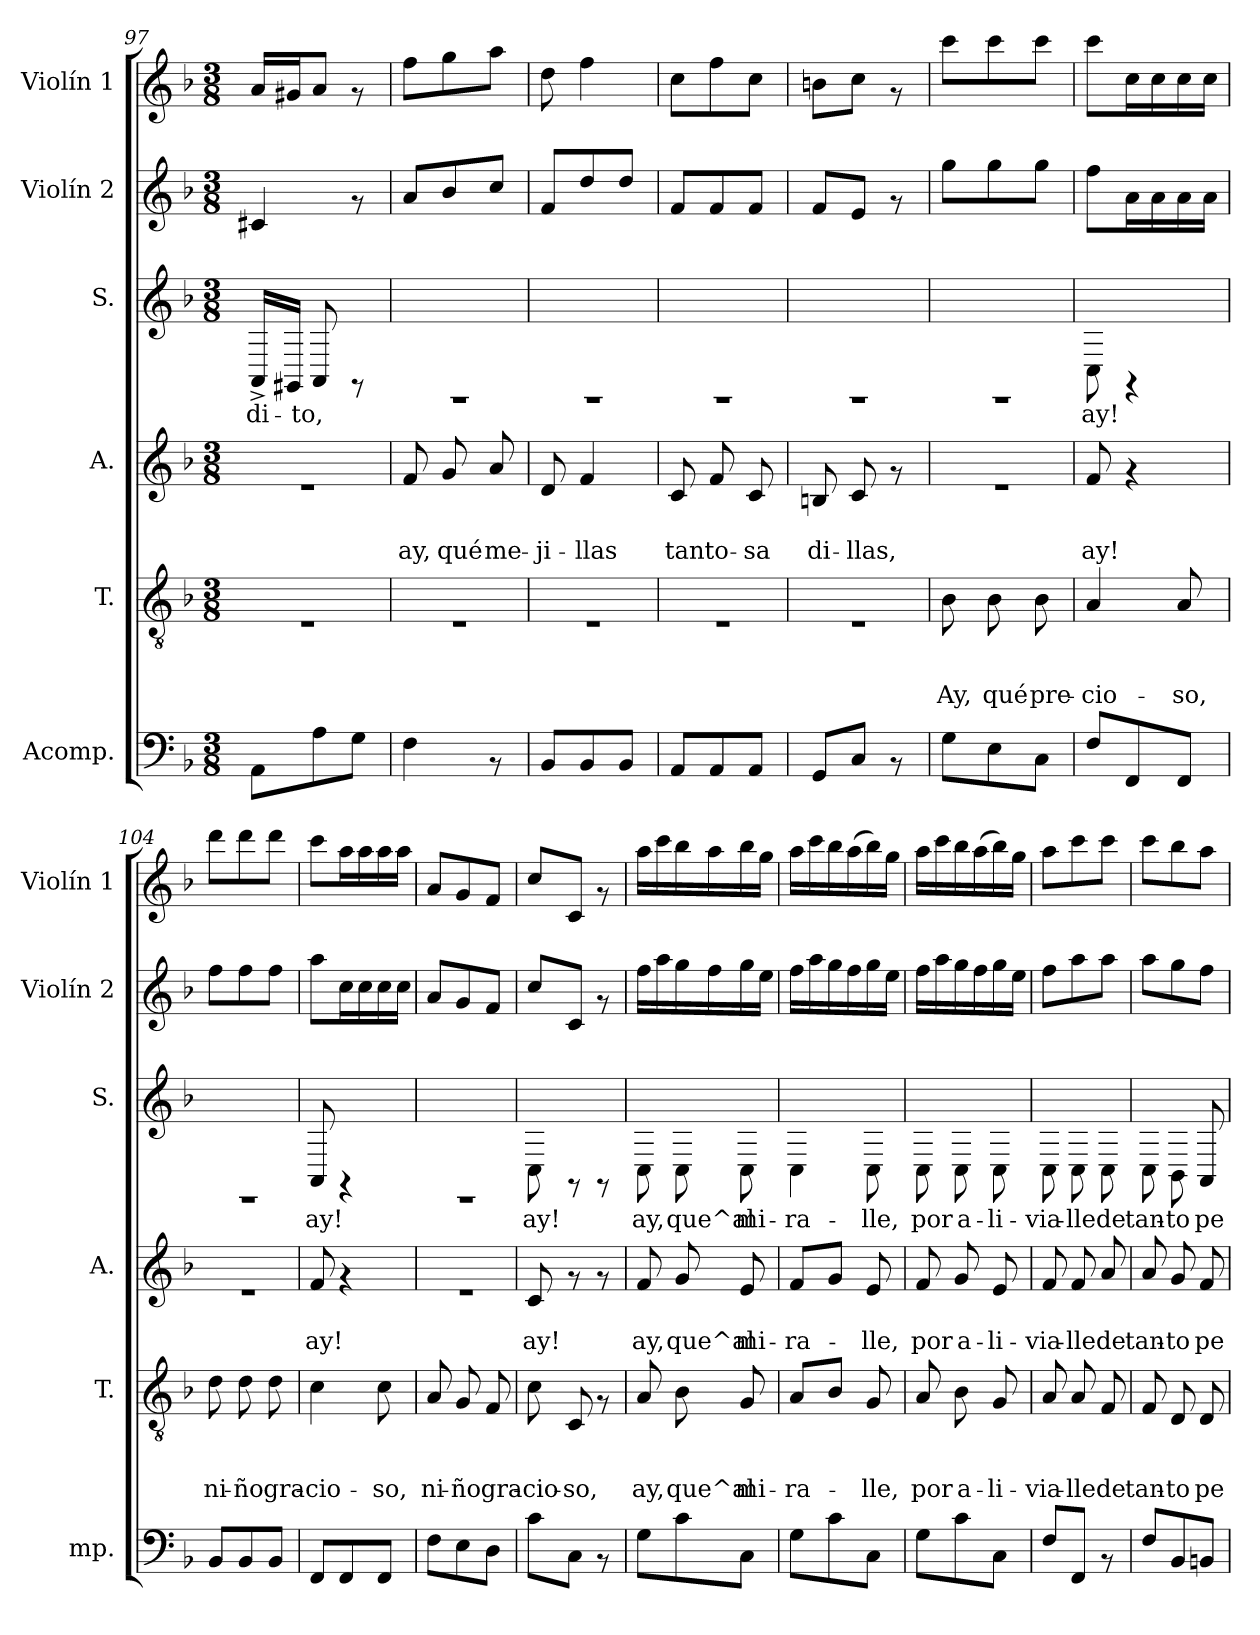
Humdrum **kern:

**kern	**kern	**text	**text	**text	**kern	**text	**text	**kern	**text	**kern	**kern
*part6	*part5	*part5	*part5	*part5	*part4	*part4	*part4	*part3	*part3	*part2	*part1
*staff6	*staff5	*staff5	*staff5	*staff5	*staff4	*staff4	*staff4	*staff3	*staff3	*staff2	*staff1
*I"Acomp.	*I"T.	*	*	*	*I"A.	*	*	*I"S.	*	*I"Violín 2	*I"Violín 1
*I'mp.	*I'T.	*	*	*	*I'A.	*	*	*I'S.	*	*I'Violín 2	*I'Violín 1
*clefF4	*clefGv2	*	*	*	*clefG2	*	*	*clefG2	*	*clefG2	*clefG2
*k[b-]	*k[b-]	*	*	*	*k[b-]	*	*	*k[b-]	*	*k[b-]	*k[b-]
*F:	*F:	*	*	*	*F:	*	*	*F:	*	*F:	*F:
*M3/8	*M3/8	*	*	*	*M3/8	*	*	*M3/8	*	*M3/8	*M3/8
=97	=97	=97	=97	=97	=97	=97	=97	=97	=97	=97	=97
!	!	!	!	!	!	!	!	!	!LO:LY:b	!	!
8AA\L	4.rE	.	.	.	4.re	.	.	16AA^</LL	-di-	4c#X/	16a/LL
.	.	.	.	.	.	.	.	16GG#X/JJ	.	.	16g#X/J
!	!	!	!	!	!	!	!	!	!LO:LY:b	!	!
8A\	.	.	.	.	.	.	.	8AA/	-to,	.	8a/J
8G\J	.	.	.	.	.	.	.	8rFF	.	8rf	8rf
=98	=98	=98	=98	=98	=98	=98	=98	=98	=98	=98	=98
!	!	!	!	!	!	!	!LO:LY:b:rj	!	!	!	!
4F\	4.rE	.	.	.	8f/	.	ay,	4.rEE	.	8a/L	8ff\L
!	!	!	!	!	!	!	!LO:LY:b:rj	!	!	!	!
.	.	.	.	.	8g/	.	qué	.	.	8b-/	8gg\
!	!	!	!	!	!	!	!LO:LY:b:rj	!	!	!	!
8rAA	.	.	.	.	8a/	.	me-	.	.	8cc/J	8aa\J
=99	=99	=99	=99	=99	=99	=99	=99	=99	=99	=99	=99
!	!	!	!	!	!	!	!LO:LY:b:rj	!	!	!	!
8BB-/L	4.rE	.	.	.	8d/	.	-ji-	4.rEE	.	8f/L	8dd\
!	!	!	!	!	!	!	!LO:LY:b:rj	!	!	!	!
8BB-/	.	.	.	.	4f/	.	-llas	.	.	8dd/	4ff\
8BB-/J	.	.	.	.	.	.	.	.	.	8dd/J	.
!!LO:LB:g=z
=100	=100	=100	=100	=100	=100	=100	=100	=100	=100	=100	=100
!	!	!	!	!	!	!	!LO:LY:b:rj	!	!	!	!
8AA/L	4.rE	.	.	.	8c/	.	tan	4.rEE	.	8f/L	8cc\L
!	!	!	!	!	!	!	!LO:LY:b:rj	!	!	!	!
8AA/	.	.	.	.	8f/	.	to-	.	.	8f/	8ff\
!	!	!	!	!	!	!	!LO:LY:b:rj	!	!	!	!
8AA/J	.	.	.	.	8c/	.	-sa	.	.	8f/J	8cc\J
=101	=101	=101	=101	=101	=101	=101	=101	=101	=101	=101	=101
!	!	!	!	!	!	!	!LO:LY:b:rj	!	!	!	!
8GG/L	4.rE	.	.	.	8Bn/	.	di-	4.rEE	.	8f/L	8bn\L
!	!	!	!	!	!	!	!LO:LY:b:rj	!	!	!	!
8C/J	.	.	.	.	8c/	.	-llas,	.	.	8e/J	8cc\J
8rAA	.	.	.	.	8rf	.	.	.	.	8rf	8rf
=102	=102	=102	=102	=102	=102	=102	=102	=102	=102	=102	=102
!	!	!	!	!LO:LY:b	!	!	!	!	!	!	!
8G\L	8B-\	.	.	Ay,	4.re	.	.	4.rEE	.	8gg\L	8ccc\L
!	!	!	!	!LO:LY:b	!	!	!	!	!	!	!
8E\	8B-\	.	.	qué	.	.	.	.	.	8gg\	8ccc\
!	!	!	!	!LO:LY:b	!	!	!	!	!	!	!
8C\J	8B-\	.	.	pre-	.	.	.	.	.	8gg\J	8ccc\J
=103	=103	=103	=103	=103	=103	=103	=103	=103	=103	=103	=103
!	!	!	!	!LO:LY:b	!	!	!LO:LY:b:rj	!	!LO:LY:b	!	!
8F/L	4A/	.	.	-cio-	8f/	.	ay!	8C\	ay!	8ff\L	8ccc\L
8FF/	.	.	.	.	4rf	.	.	4rFF	.	16a\L	16cc\L
.	.	.	.	.	.	.	.	.	.	16a\	16cc\
!	!	!	!	!LO:LY:b	!	!	!	!	!	!	!
8FF/J	8A/	.	.	-so,	.	.	.	.	.	16a\	16cc\
.	.	.	.	.	.	.	.	.	.	16a\JJ	16cc\JJ
=104	=104	=104	=104	=104	=104	=104	=104	=104	=104	=104	=104
!	!	!	!	!LO:LY:b	!	!	!	!	!	!	!
8BB-/L	8d\	.	.	ni-	4.re	.	.	4.rEE	.	8ff\L	8ddd\L
!	!	!	!	!LO:LY:b	!	!	!	!	!	!	!
8BB-/	8d\	.	.	-ño	.	.	.	.	.	8ff\	8ddd\
!	!	!	!	!LO:LY:b	!	!	!	!	!	!	!
8BB-/J	8d\	.	.	gra-	.	.	.	.	.	8ff\J	8ddd\J
=105	=105	=105	=105	=105	=105	=105	=105	=105	=105	=105	=105
!	!	!	!	!LO:LY:b	!	!	!LO:LY:b:rj	!	!LO:LY:b	!	!
8FF/L	4c\	.	.	-cio-	8f/	.	ay!	8AA/	ay!	8aa\L	8ccc\L
8FF/	.	.	.	.	4rf	.	.	4rFF	.	16cc\L	16aa\L
.	.	.	.	.	.	.	.	.	.	16cc\	16aa\
!	!	!	!	!LO:LY:b	!	!	!	!	!	!	!
8FF/J	8c\	.	.	-so,	.	.	.	.	.	16cc\	16aa\
.	.	.	.	.	.	.	.	.	.	16cc\JJ	16aa\JJ
!!LO:LB:g=z
=106	=106	=106	=106	=106	=106	=106	=106	=106	=106	=106	=106
!	!	!	!	!LO:LY:b	!	!	!	!	!	!	!
8F\L	8A/	.	.	ni-	4.re	.	.	4.rEE	.	8a/L	8a/L
!	!	!	!	!LO:LY:b	!	!	!	!	!	!	!
8E\	8G/	.	.	-ño	.	.	.	.	.	8g/	8g/
!	!	!	!	!LO:LY:b	!	!	!	!	!	!	!
8D\J	8F/	.	.	gra-	.	.	.	.	.	8f/J	8f/J
=107	=107	=107	=107	=107	=107	=107	=107	=107	=107	=107	=107
!	!	!	!	!LO:LY:b	!	!	!LO:LY:b:rj	!	!LO:LY:b	!	!
8c\L	8c\	.	.	-cio-	8c/	.	ay!	8C\	ay!	8cc/L	8cc/L
!	!	!	!	!LO:LY:b	!	!	!	!	!	!	!
8C\J	8C/	.	.	-so,	8rf	.	.	8rFF	.	8c/J	8c/J
8rAA	8rF	.	.	.	8rf	.	.	8rFF	.	8rf	8rf
=108	=108	=108	=108	=108	=108	=108	=108	=108	=108	=108	=108
!	!	!	!	!LO:LY:b	!	!	!LO:LY:b:rj	!	!LO:LY:b	!	!
8G\L	8A/	.	.	ay,	8f/	.	ay,	8C\	ay,	16ff\LL	16aa\LL
.	.	.	.	.	.	.	.	.	.	16aa\	16ccc\
!	!	!	!	!LO:LY:b	!	!	!LO:LY:b:rj	!	!LO:LY:b	!	!
8c\	8B-\	.	.	que^al	8g/	.	que^al	8C\	que^al	16gg\	16bb-\
.	.	.	.	.	.	.	.	.	.	16ff\	16aa\
!	!	!	!	!LO:LY:b	!	!	!LO:LY:b:rj	!	!LO:LY:b	!	!
8C\J	8G/	.	.	mi-	8e/	.	mi-	8C\	mi-	16gg\	16bb-\
.	.	.	.	.	.	.	.	.	.	16ee\JJ	16gg\JJ
=109	=109	=109	=109	=109	=109	=109	=109	=109	=109	=109	=109
!	!	!	!	!LO:LY:b	!	!	!LO:LY:b:rj	!	!LO:LY:b	!	!
8G\L	8A/L	.	.	-ra-	8f/L	.	-ra-	4C\	-ra-	16ff\LL	16aa\LL
.	.	.	.	.	.	.	.	.	.	16aa\	16ccc\
8c\	8B-/J	.	.	.	8g/J	.	.	.	.	16gg\	16bb-\
.	.	.	.	.	.	.	.	.	.	16ff\	(>16aa\
!	!	!	!	!LO:LY:b	!	!	!LO:LY:b:rj	!	!LO:LY:b	!	!
8C\J	8G/	.	.	-lle,	8e/	.	-lle,	8C\	-lle,	16gg\	16bb-\)
.	.	.	.	.	.	.	.	.	.	16ee\JJ	16gg\JJ
=110	=110	=110	=110	=110	=110	=110	=110	=110	=110	=110	=110
!	!	!	!	!LO:LY:b	!	!	!LO:LY:b:rj	!	!LO:LY:b	!	!
8G\L	8A/	.	.	por	8f/	.	por	8C\	por	16ff\LL	16aa\LL
.	.	.	.	.	.	.	.	.	.	16aa\	16ccc\
!	!	!	!	!LO:LY:b	!	!	!LO:LY:b:rj	!	!LO:LY:b	!	!
8c\	8B-\	.	.	a-	8g/	.	a-	8C\	a-	16gg\	16bb-\
.	.	.	.	.	.	.	.	.	.	16ff\	(>16aa\
!	!	!	!	!LO:LY:b	!	!	!LO:LY:b:rj	!	!LO:LY:b	!	!
8C\J	8G/	.	.	-li-	8e/	.	-li-	8C\	-li-	16gg\	16bb-\)
.	.	.	.	.	.	.	.	.	.	16ee\JJ	16gg\JJ
=111	=111	=111	=111	=111	=111	=111	=111	=111	=111	=111	=111
!	!	!	!	!LO:LY:b	!	!	!LO:LY:b:rj	!	!LO:LY:b	!	!
8F/L	8A/	.	.	-via-	8f/	.	-via-	8C\	-via-	8ff\L	8aa\L
!	!	!	!	!LO:LY:b	!	!	!LO:LY:b:rj	!	!LO:LY:b	!	!
8FF/J	8A/	.	.	-lle	8f/	.	-lle	8C\	-lle	8aa\	8ccc\
!	!	!	!	!LO:LY:b	!	!	!LO:LY:b:rj	!	!LO:LY:b	!	!
8rAA	8F/	.	.	de	8a/	.	de	8C\	de	8aa\J	8ccc\J
!!LO:PB:g=z
=112	=112	=112	=112	=112	=112	=112	=112	=112	=112	=112	=112
!	!	!	!	!LO:LY:b	!	!	!LO:LY:b:rj	!	!LO:LY:b	!	!
8F/L	8F/	.	.	tan-	8a/	.	tan-	8C\	tan-	8aa\L	8ccc\L
!	!	!	!	!LO:LY:b	!	!	!LO:LY:b:rj	!	!LO:LY:b	!	!
8BB-/	8D/	.	.	-to	8g/	.	-to	8BB-\	-to	8gg\	8bb-\
!	!	!	!	!LO:LY:b	!	!	!LO:LY:b:rj	!	!LO:LY:b	!	!
8BBn/J	8D/	.	.	pe-	8f/	.	pe-	8AA/	pe-	8ff\J	8aa\J
=	=	=	=	=	=	=	=	=	=	=	=
*-	*-	*-	*-	*-	*-	*-	*-	*-	*-	*-	*-
